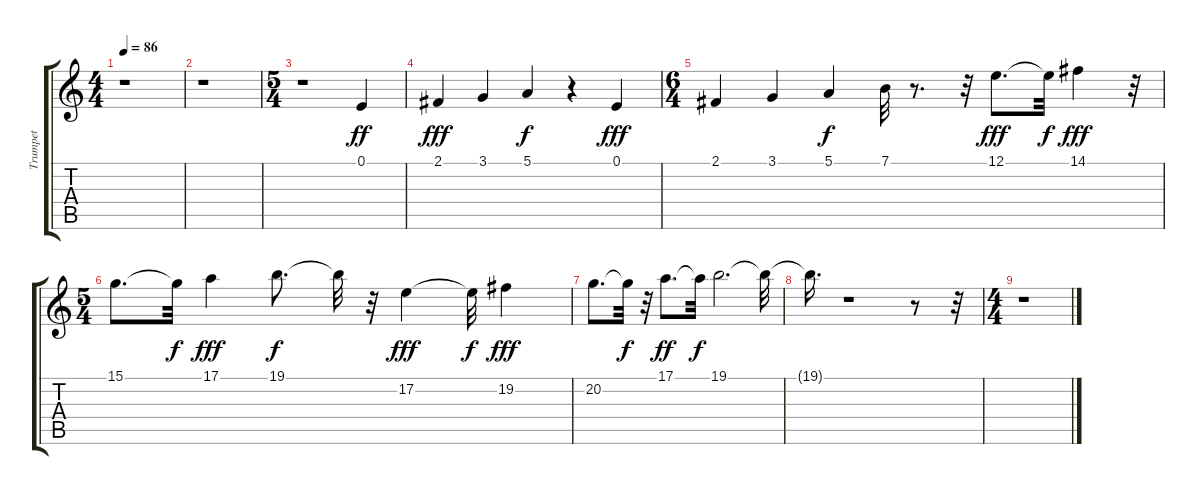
\track ("Trumpet" "Trumpet") {instrument trumpet}
\staff {score tabs}
\tuning (E4 B3 G3 D3 A2 E2) {hide}
\ts (4 4)
\tempo 86
\clef g2
\ks c
r.1{dy f} |
r.1 |
\ts (5 4)
r.1 0.1.4{dy ff} |
2.1.4{dy fff} 3.1.4 5.1.4{dy f} r.4 0.1.4{dy fff} |
\ts (6 4)
2.1.4 3.1.4 5.1.4{dy f} 7.1.32 r.8{d} r.32 12.1.8{d dy fff} 12.1{t}.32{dy f} 14.1.4{dy fff} r.32 |
\ts (5 4)
15.1.8{d} 15.1{t}.32{dy f} 17.1.4{dy fff} 19.1.8{d dy f} 19.1{t}.32 r.32 17.2.4{dy fff volume 11} 17.2{t}.32{dy f} 19.2.4{dy fff volume 12} |
20.2.8{d volume 13} 20.2{t}.32{dy f} r.32 17.1.8{d dy ff volume 16} 17.1{t}.32{dy f} 19.1.2{d volume 16} 19.1{t}.32 |
19.1{t}.16{d} r.1 r.8 r.32 |
\ts (4 4)
r.1
